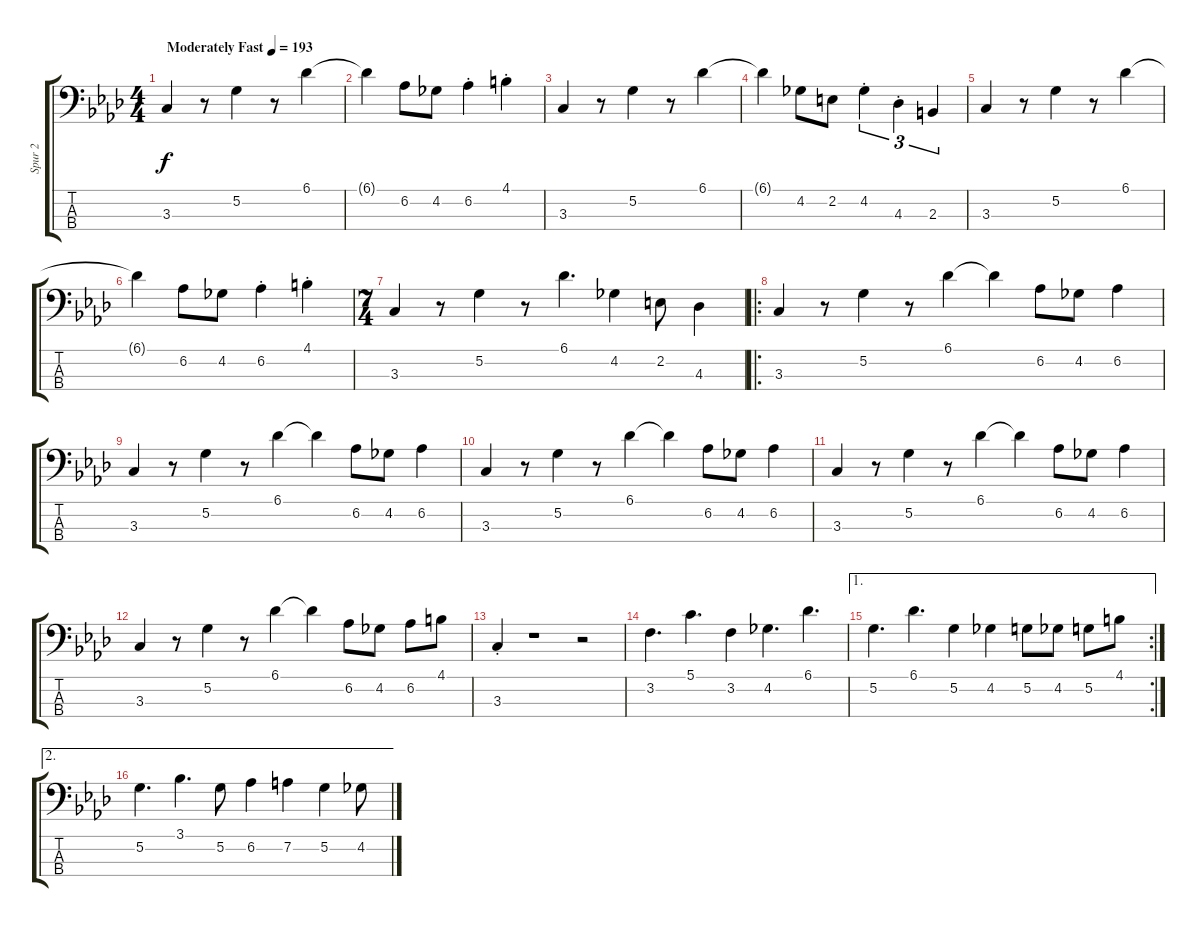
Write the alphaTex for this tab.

\track ("Spur 2" "Spur 2") {instrument acousticbass}
\staff {score tabs}
\tuning (G2 D2 A1 E1) {hide}
\ts (4 4)
\tempo (193 "Moderately Fast")
\clef f4
\ks ab
3.3.4{dy f instrument acousticbass} r.8 5.2.4 r.8 6.1.4 |
6.1{t}.4 6.2.8 4.2.8 6.2{st}.4 4.1{st}.4 |
3.3.4 r.8 5.2.4 r.8 6.1.4 |
6.1{t}.4 4.2.8 2.2.8 4.2{st}.4{tu (3 2)} 4.3{st}.4{tu (3 2)} 2.3.4{tu (3 2)} |
3.3.4 r.8 5.2.4 r.8 6.1.4 |
6.1{t}.4 6.2.8 4.2.8 6.2{st}.4 4.1{st}.4 |
\ts (7 4)
3.3.4 r.8 5.2.4 r.8 6.1.4{d} 4.2.4 2.2.8 4.3.4 |
\ro
3.3.4 r.8 5.2.4 r.8 6.1.4 6.1{t}.4 6.2.8 4.2.8 6.2.4 |
3.3.4 r.8 5.2.4 r.8 6.1.4 6.1{t}.4 6.2.8 4.2.8 6.2.4 |
3.3.4 r.8 5.2.4 r.8 6.1.4 6.1{t}.4 6.2.8 4.2.8 6.2.4 |
3.3.4 r.8 5.2.4 r.8 6.1.4 6.1{t}.4 6.2.8 4.2.8 6.2.4 |
3.3.4 r.8 5.2.4 r.8 6.1.4 6.1{t}.4 6.2.8 4.2.8 6.2.8 4.1.8 |
3.3{st}.4 r.1 r.2 |
3.2.4{d} 5.1.4{d} 3.2.4 4.2.4{d} 6.1.4{d} |
\ae 1
\rc 2
5.2.4{d} 6.1.4{d} 5.2.4 4.2.4 5.2.8 4.2.8 5.2.8 4.1.8 |
\ae 2
5.2.4{d} 3.1.4{d} 5.2.8 6.2.4 7.2.4 5.2.4 4.2.8
